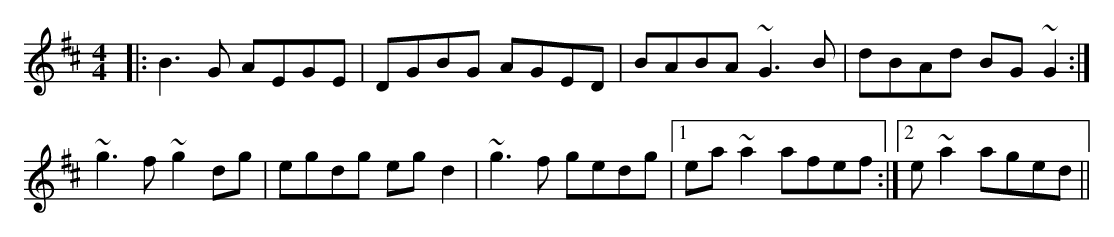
X:1
M:4/4
K:D
|:B3G AEGE|DGBG AGED|BABA ~G3B|dBAd BG~G2:|
~g3f ~g2dg|egdg egd2|~g3f gedg|1 ea~a2 afef:|2 e~a2 aged||
